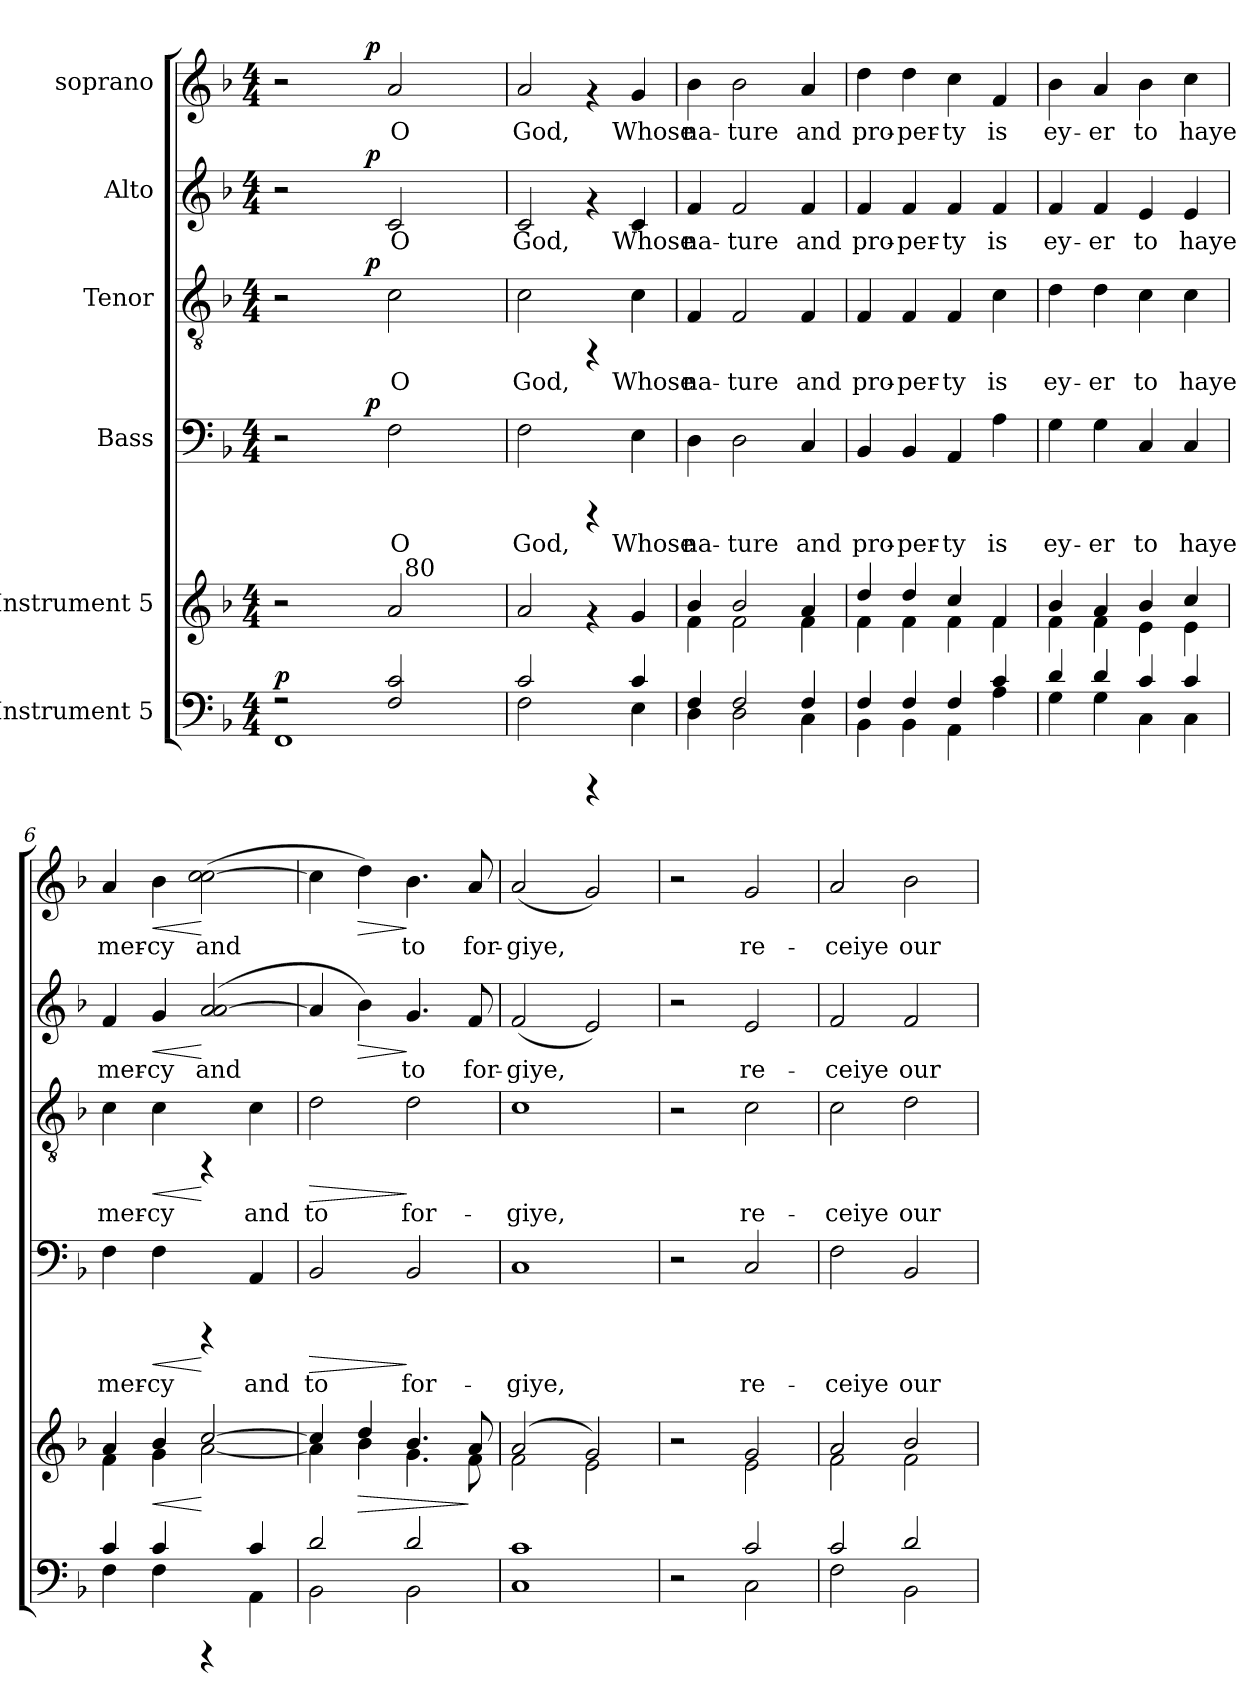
**kern	**dynam	**kern	**dynam	**kern	**text	**dynam	**kern	**text	**dynam	**kern	**text	**dynam	**kern	**text	**dynam
*part6	*part6	*part5	*part5	*part4	*part4	*part4	*part3	*part3	*part3	*part2	*part2	*part2	*part1	*part1	*part1
*staff6	*staff6	*staff5	*staff5	*staff4	*staff4	*staff4	*staff3	*staff3	*staff3	*staff2	*staff2	*staff2	*staff1	*staff1	*staff1
*I"Instrument 5	*	*I"Instrument 5	*	*I"Bass	*	*	*I"Tenor	*	*	*I"Alto	*	*	*I"soprano	*	*
!!LO:PB:g=z
*stria5	*	*stria5	*	*stria5	*	*	*stria5	*	*	*stria5	*	*	*stria5	*	*
*clefF4	*	*clefG2	*	*clefF4	*	*	*clefGv2	*	*	*clefG2	*	*	*clefG2	*	*
*k[b-]	*	*k[b-]	*	*k[b-]	*	*	*k[b-]	*	*	*k[b-]	*	*	*k[b-]	*	*
*F:	*	*F:	*	*F:	*	*	*F:	*	*	*F:	*	*	*F:	*	*
*M4/4	*	*M4/4	*	*M4/4	*	*	*M4/4	*	*	*M4/4	*	*	*M4/4	*	*
=1	=1	=1	=1	=1	=1	=1	=1	=1	=1	=1	=1	=1	=1	=1	=1
*^	*	*	*	*	*	*	*	*	*	*	*	*	*	*	*
!	!	!	!	!	!	!	!	!	!	!	!	!	!	!LO:TX:a:t=Andante	!	!
!	!	!	!LO:TX:a:t=Andante=	!	!	!	!	!	!	!	!	!	!	!	!	!
!	!	!LO:DY:a	!	!	!	!	!	!	!	!	!	!	!	!	!	!
*	*	*	*^	*	*^	*	*	*^	*	*	*^	*	*	*^	*	*
2r	1FF	p	2r	2ryy	.	2r	4ryy	.	.	2r	4ryy	.	.	2r	4ryy	.	.	2r	4ryy	.	.
.	.	.	.	.	.	.	8ryy	.	.	.	8ryy	.	.	.	8ryy	.	.	.	8ryy	.	.
.	.	.	.	.	.	.	32.ryy	.	.	.	32.ryy	.	.	.	32.ryy	.	.	.	32.ryy	.	.
!	!	!	!	!	!	!	!	!	!LO:DY:a	!	!	!	!LO:DY:a	!	!	!	!LO:DY:a	!	!	!	!LO:DY:a
.	.	.	.	.	.	.	2ryy	.	p	.	2ryy	.	p	.	2ryy	.	p	.	2ryy	.	p
!	!	!	!	!	!	!	!	!LO:LY:b:cj	!	!	!	!LO:LY:b:cj	!	!	!	!LO:LY:b:cj	!	!	!	!LO:LY:b:cj	!
2c/ 2F/	.	.	2a/	32.ryy	.	2F\	.	O	.	2c\	.	O	.	2c/	.	O	.	2a/	.	O	.
!	!	!	!	!LO:TX:a:t=80	!	!	!	!	!	!	!	!	!	!	!	!	!	!	!	!	!
.	.	.	.	4ryy	.	.	.	.	.	.	.	.	.	.	.	.	.	.	.	.	.
.	.	.	.	8ryy	.	.	.	.	.	.	.	.	.	.	.	.	.	.	.	.	.
.	.	.	.	16ryy	.	.	16ryy	.	.	.	16ryy	.	.	.	16ryy	.	.	.	16ryy	.	.
.	.	.	.	64ryy	.	.	64ryy	.	.	.	64ryy	.	.	.	64ryy	.	.	.	64ryy	.	.
=2	=2	=2	=2	=2	=2	=2	=2	=2	=2	=2	=2	=2	=2	=2	=2	=2	=2	=2	=2	=2	=2
!	!	!	!	!	!	!	!	!LO:LY:b:cj	!	!	!	!LO:LY:b:cj	!	!	!	!LO:LY:b:cj	!	!	!	!LO:LY:b:cj	!
*	*	*	*v	*v	*	*	*	*	*	*v	*v	*	*	*v	*v	*	*	*v	*v	*	*
*	*	*	*	*	*v	*v	*	*	*	*	*	*	*	*	*	*	*
2c/	2F\	.	2a/	.	2F\	God,	.	2c\	God,	.	2c/	God,	.	2a/	God,	.
4rCCC	4ryy	.	4rf	.	4rCCC	.	.	4rFF	.	.	4rf	.	.	4rf	.	.
!	!	!	!	!	!	!LO:LY:b:cj	!	!	!LO:LY:b:cj	!	!	!LO:LY:b:cj	!	!	!LO:LY:b:cj	!
4c/	4E\	.	4g/	.	4E\	Whose	.	4c\	Whose	.	4c/	Whose	.	4g/	Whose	.
=3	=3	=3	=3	=3	=3	=3	=3	=3	=3	=3	=3	=3	=3	=3	=3	=3
*	*	*	*^	*	*	*	*	*	*	*	*	*	*	*	*	*
!	!	!	!	!	!	!	!LO:LY:b:cj	!	!	!LO:LY:b:cj	!	!	!LO:LY:b:cj	!	!	!LO:LY:b:cj	!
4F/	4D\	.	4b-/	4f\	.	4D\	na-	.	4F/	na-	.	4f/	na-	.	4b-\	na-	.
!	!	!	!	!	!	!	!LO:LY:b:cj	!	!	!LO:LY:b:cj	!	!	!LO:LY:b:cj	!	!	!LO:LY:b:cj	!
2F/	2D\	.	2b-/	2f\	.	2D\	-ture	.	2F/	-ture	.	2f/	-ture	.	2b-\	-ture	.
!	!	!	!	!	!	!	!LO:LY:b:cj	!	!	!LO:LY:b:cj	!	!	!LO:LY:b:cj	!	!	!LO:LY:b:cj	!
4F/	4C\	.	4a/	4f\	.	4C/	and	.	4F/	and	.	4f/	and	.	4a/	and	.
=4	=4	=4	=4	=4	=4	=4	=4	=4	=4	=4	=4	=4	=4	=4	=4	=4	=4
!	!	!	!	!	!	!	!LO:LY:b:cj	!	!	!LO:LY:b:cj	!	!	!LO:LY:b:cj	!	!	!LO:LY:b:cj	!
4F/	4BB-\	.	4dd/	4f\	.	4BB-/	pro-	.	4F/	pro-	.	4f/	pro-	.	4dd\	pro-	.
!	!	!	!	!	!	!	!LO:LY:b:cj	!	!	!LO:LY:b:cj	!	!	!LO:LY:b:cj	!	!	!LO:LY:b:cj	!
4F/	4BB-\	.	4dd/	4f\	.	4BB-/	-per-	.	4F/	-per-	.	4f/	-per-	.	4dd\	-per-	.
!	!	!	!	!	!	!	!LO:LY:b:cj	!	!	!LO:LY:b:cj	!	!	!LO:LY:b:cj	!	!	!LO:LY:b:cj	!
4F/	4AA\	.	4cc/	4f\	.	4AA/	-ty	.	4F/	-ty	.	4f/	-ty	.	4cc\	-ty	.
!	!	!	!	!	!	!	!LO:LY:b:cj	!	!	!LO:LY:b:cj	!	!	!LO:LY:b:cj	!	!	!LO:LY:b:cj	!
4c/	4A\	.	4f/	4f\	.	4A\	is	.	4c\	is	.	4f/	is	.	4f/	is	.
=5	=5	=5	=5	=5	=5	=5	=5	=5	=5	=5	=5	=5	=5	=5	=5	=5	=5
!	!	!	!	!	!	!	!LO:LY:b:cj	!	!	!LO:LY:b:cj	!	!	!LO:LY:b:cj	!	!	!LO:LY:b:cj	!
4d/	4G\	.	4b-/	4f\	.	4G\	ey-	.	4d\	ey-	.	4f/	ey-	.	4b-\	ey-	.
!	!	!	!	!	!	!	!LO:LY:b:cj	!	!	!LO:LY:b:cj	!	!	!LO:LY:b:cj	!	!	!LO:LY:b:cj	!
4d/	4G\	.	4a/	4f\	.	4G\	-er	.	4d\	-er	.	4f/	-er	.	4a/	-er	.
!	!	!	!	!	!	!	!LO:LY:b:cj	!	!	!LO:LY:b:cj	!	!	!LO:LY:b:cj	!	!	!LO:LY:b:cj	!
4c/	4C\	.	4b-/	4e\	.	4C/	to	.	4c\	to	.	4e/	to	.	4b-\	to	.
!	!	!	!	!	!	!	!LO:LY:b:cj	!	!	!LO:LY:b:cj	!	!	!LO:LY:b:cj	!	!	!LO:LY:b:cj	!
4c/	4C\	.	4cc/	4e\	.	4C/	haye	.	4c\	haye	.	4e/	haye	.	4cc\	haye	.
!!LO:PB:g=z
=6	=6	=6	=6	=6	=6	=6	=6	=6	=6	=6	=6	=6	=6	=6	=6	=6	=6
!	!	!	!	!	!	!	!LO:LY:b:cj	!	!	!LO:LY:b:cj	!	!	!LO:LY:b:cj	!	!	!LO:LY:b:cj	!
4c/	4F\	.	4a/	4f\	.	4F\	mer-	.	4c\	mer-	.	4f/	mer-	.	4a/	mer-	.
!	!	!	!	!	!LO:HP:b	!	!LO:LY:b:cj	!LO:HP:b	!	!LO:LY:b:cj	!LO:HP:b	!	!LO:LY:b:cj	!LO:HP:b	!	!LO:LY:b:cj	!LO:HP:b
4c/	4F\	.	4b-/	4g\	<	4F\	-cy	<	4c\	-cy	<	4g/	-cy	<	4b-\	-cy	<
!	!	!	!	!	!	!	!	!	!	!	!	!	!LO:LY:b:cj	!	!	!LO:LY:b:cj	!
4rCCC	4ryy	.	[>2cc/	[<2a\	[	4rCCC	.	[	4rFF	.	[	(>2a/ [<2a/	and	[	(>2cc\ [>2cc\	and	[
!	!	!	!	!	!	!	!LO:LY:b:cj	!	!	!LO:LY:b:cj	!	!	!	!	!	!	!
4c/	4AA\	.	.	.	.	4AA/	and	.	4c\	and	.	.	.	.	.	.	.
=7	=7	=7	=7	=7	=7	=7	=7	=7	=7	=7	=7	=7	=7	=7	=7	=7	=7
!	!	!	!	!	!	!	!LO:LY:b:cj	!LO:HP:b	!	!LO:LY:b:cj	!LO:HP:b	!	!LO:LY:b:cj	!	!	!LO:LY:b:cj	!
2d/	2BB-\	.	4cc/]	4a\]	.	2BB-/	to	>	2d\	to	>	4a/]	.	.	4cc\]	.	.
!	!	!	!	!	!LO:HP:b	!	!	!	!	!	!	!	!LO:LY:b:cj	!LO:HP:b	!	!LO:LY:b:cj	!LO:HP:b
.	.	.	4dd/	4b-\	>	.	.	.	.	.	.	4b-\)	.	>	4dd\)	.	>
!	!	!	!	!	!	!	!LO:LY:b:cj	!	!	!LO:LY:b:cj	!	!	!LO:LY:b:cj	!	!	!LO:LY:b:cj	!
2d/	2BB-\	.	4.b-/	4.g\	.	2BB-/	for-	]	2d\	for-	]	4.g/	to	]	4.b-\	to	]
!	!	!	!	!	!	!	!	!	!	!	!	!	!LO:LY:b:cj	!	!	!LO:LY:b:cj	!
.	.	.	8a/	8f\	]	.	.	.	.	.	.	8f/	for-	.	8a/	for-	.
*v	*v	*	*	*	*	*	*	*	*	*	*	*	*	*	*	*	*
=8	=8	=8	=8	=8	=8	=8	=8	=8	=8	=8	=8	=8	=8	=8	=8	=8
!	!	!	!	!	!	!LO:LY:b:cj	!	!	!LO:LY:b:cj	!	!	!LO:LY:b:cj	!	!	!LO:LY:b:cj	!
1C 1c	.	(>2a/	2f\	.	1C	-giye,	.	1c	-giye,	.	(<2f/	-giye,	.	(<2a/	-giye,	.
!	!	!	!	!	!	!	!	!	!	!	!	!LO:LY:b:cj	!	!	!LO:LY:b:cj	!
.	.	2g/)	2e\	.	.	.	.	.	.	.	2e/)	.	.	2g/)	.	.
=9	=9	=9	=9	=9	=9	=9	=9	=9	=9	=9	=9	=9	=9	=9	=9	=9
*^	*	*	*	*	*	*	*	*	*	*	*	*	*	*	*	*
2r	2ryy	.	2r	2ryy	.	2r	.	.	2r	.	.	2r	.	.	2r	.	.
!	!	!	!	!	!	!	!LO:LY:b:cj	!	!	!LO:LY:b:cj	!	!	!LO:LY:b:cj	!	!	!LO:LY:b:cj	!
2c/	2C\	.	2g/	2e\	.	2C/	re-	.	2c\	re-	.	2e/	re-	.	2g/	re-	.
=10	=10	=10	=10	=10	=10	=10	=10	=10	=10	=10	=10	=10	=10	=10	=10	=10	=10
!	!	!	!	!	!	!	!LO:LY:b:cj	!	!	!LO:LY:b:cj	!	!	!LO:LY:b:cj	!	!	!LO:LY:b:cj	!
2c/	2F\	.	2a/	2f\	.	2F\	-ceiye	.	2c\	-ceiye	.	2f/	-ceiye	.	2a/	-ceiye	.
!	!	!	!	!	!	!	!LO:LY:b:cj	!	!	!LO:LY:b:cj	!	!	!LO:LY:b:cj	!	!	!LO:LY:b:cj	!
2d/	2BB-\	.	2b-/	2f\	.	2BB-/	our	.	2d\	our	.	2f/	our	.	2b-\	our	.
*v	*v	*	*	*	*	*	*	*	*	*	*	*	*	*	*	*	*
*	*	*v	*v	*	*	*	*	*	*	*	*	*	*	*	*	*
=	=	=	=	=	=	=	=	=	=	=	=	=	=	=	=
*-	*-	*-	*-	*-	*-	*-	*-	*-	*-	*-	*-	*-	*-	*-	*-
